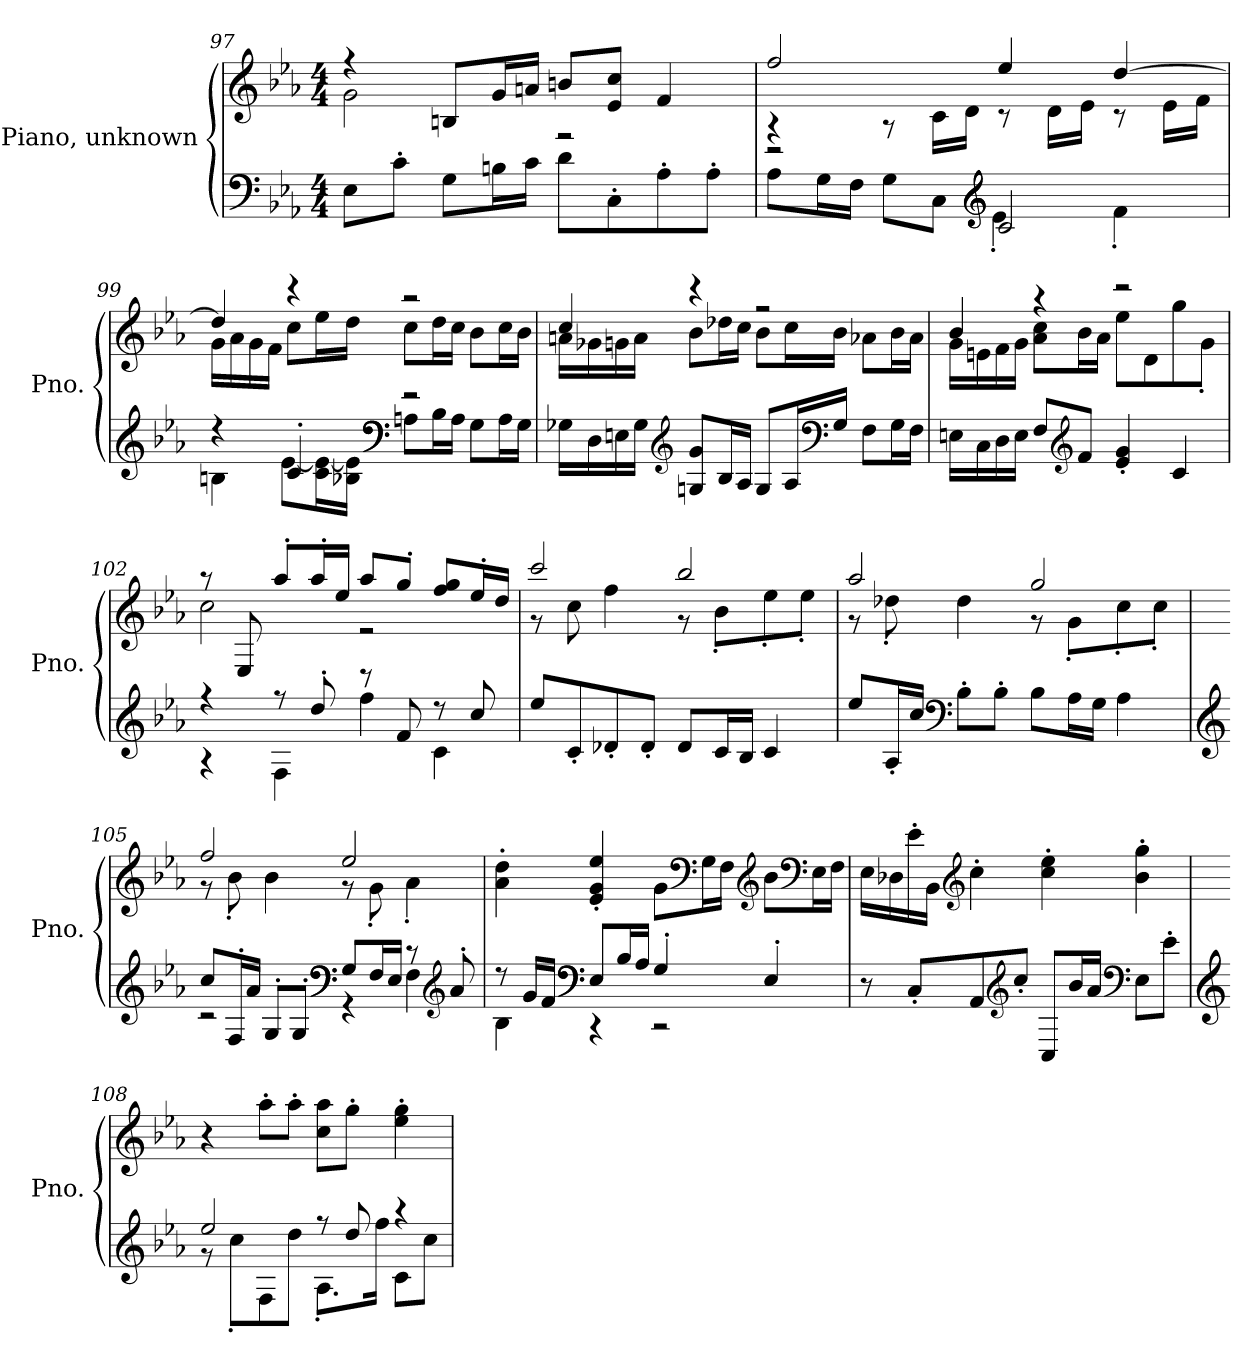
**kern	**kern
*part1	*part1
*staff2	*staff1
*I"Piano, unknown	*
*I'Pno.	*
*clefF4	*clefG2
*k[b-e-a-]	*k[b-e-a-]
*M4/4	*M4/4
=97	=97
*	*^
8E-\L	4r	2g\
8c'\J	.	.
8G\L	8Bn/L	.
16Bn\L	16g/L	.
16c\JJ	16an/JJ	.
8d\L	8bn/L	2r
8C'\	8e-/ 8cc/J	.
8A-'\	4f/	.
8A-'\J	.	.
!!LO:LB:g=z	!!
=98	=98	=98
*^	*	*
2r	8A-\L	2ff/	4r
.	16G\L	.	.
.	16F\JJ	.	.
.	8G\L	.	8r
.	8C\J	.	16c\LL
.	.	.	16d\JJ
*clefG2	*	*	*
2c/	4e-'\	4ee-/	8r
.	.	.	16d\LL
.	.	.	16e-\JJ
.	4f'\	[4dd/	8r
.	.	.	16e-\LL
.	.	.	16f\JJ
=99	=99	=99	=99
4r	4Bn\	4dd/]	16g\LL
.	.	.	16a-\
.	.	.	16g\
.	.	.	16f\JJ
4c'/	[8e-\L	4r	8cc\L
.	16c\ 16e-\_L	.	16ee-\L
.	16B-X\ 16e-\]JJ	.	16dd\JJ
*clefF4	*	*	*
2r	8An\L	2r	8cc\L
.	16B-\L	.	16dd\L
.	16A\JJ	.	16cc\JJ
.	8G\L	.	8b-\L
.	16A\L	.	16cc\L
.	16G\JJ	.	16b-\JJ
*v	*v	*	*
!!LO:PB:g=z	!!
=100	=100	=100
16G-X\LL	4cc/	16an\LL
16D\	.	16g-X\
16En\	.	16gn\
16G-\JJ	.	16a\JJ
*clefG2	*	*
8Gn/ 8g/L	4r	8b-\L
16B-/L	.	16dd-X\L
16A-/JJ	.	16cc\JJ
8G/L	2r	8b-\L
16A-/L	.	16cc\L
*clefF4	*	*
16G/JJ	.	16b-\JJ
8F\L	.	8a-X\L
16G\L	.	16b-\L
16F\JJ	.	16a-\JJ
=101	=101	=101
16En\LL	4b-/	16g\LL
16C\	.	16en\
16D\	.	16f\
16E\JJ	.	16g\JJ
8F/L	4r	8a-\ 8cc\L
*clefG2	*	*
8f/J	.	16b-\L
.	.	16a-\JJ
4e-/' 4g/'	2r	8ee-\L
.	.	8d\
4c/	.	8gg\
.	.	8g'\J
!!LO:LB:g=z	!!
=102	=102	=102
*^	*	*
4r	4r	8r	2cc\
.	.	8E-/	.
8r	4F\	8aa-'/L	.
8dd'/	.	16aa-'/L	.
.	.	16ee-/JJ	.
8r	4ff\	8aa-/L	2r
8f/	.	8gg'/J	.
8r	4c\	8ff/ 8gg/L	.
8cc/	.	16ee-'/L	.
.	.	16dd/JJ	.
*v	*v	*	*
=103	=103	=103
8ee-/L	2ccc/	8r
8c'/	.	8cc\
8d-X'/	.	4ff\
8d-'/J	.	.
8d-/L	2bb-/	8r
16c/L	.	8b-'\L
16B-/JJ	.	.
4c/	.	8ee-'\
.	.	8ee-'\J
=104	=104	=104
8ee-/L	2aa-/	8r
16A-'/L	.	8dd-X'\
16cc/JJ	.	.
*clefF4	*	*
8B-'\L	.	4dd-\
8B-'\J	.	.
8B-\L	2gg/	8r
16A-\L	.	8g'\L
16G\JJ	.	.
4A-\	.	8cc'\
.	.	8cc'\J
!!LO:LB:g=z	!!
=105	=105	=105
*clefG2	*	*
*^	*	*
8cc/L	2r	2ff/	8r
16F'/L	.	.	8b-'\
16a-/JJ	.	.	.
8G'/L	.	.	4b-\
8G'/J	.	.	.
*clefF4	*	*	*
8G/L	4r	2ee-/	8r
16F/L	.	.	8g'\
16E-/JJ	.	.	.
8r	4F\	.	4a-'\
*clefG2	*	*	*
8a-'/	.	.	.
*	*	*v	*v
=106	=106	=106
8r	4B-\	4a-\' 4dd\'
16g/LL	.	.
16f/JJ	.	.
*clefF4	*	*
8E-/L	4r	4e-/' 4g/' 4ee-/'
16B-/L	.	.
16A-/JJ	.	.
4G'/	2r	8g\L
*	*	*clefF4
.	.	16G\L
.	.	16F\JJ
*	*	*clefG2
4E-'/	.	8b-\L
*	*	*clefF4
.	.	16E-\L
.	.	16F\JJ
*v	*v	*
!!LO:LB:g=z
=107	=107
8r	16E-\LL
.	16D-X\
8C'/L	16e-'\
.	16BB-\JJ
*	*clefG2
8AA-/	4cc'\
*clefG2	*
8cc'/J	.
8C/L	4cc\' 4ee-\'
16b-/L	.
16a-/JJ	.
*clefF4	*
8E-\L	4b-\' 4gg\'
8e-'\J	.
=108	=108
*clefG2	*
*^	*
2ee-/	8r	4r
.	8cc'\L	.
.	8F\	8aa-'\L
.	8dd\J	8aa-'\J
8r	8.A-'\L	8cc\ 8aa-\L
8dd/	.	8gg'\J
.	16ff\Jk	.
4r	8c\L	4ee-\' 4gg\'
.	8cc\J	.
*v	*v	*
=	=
*-	*-
